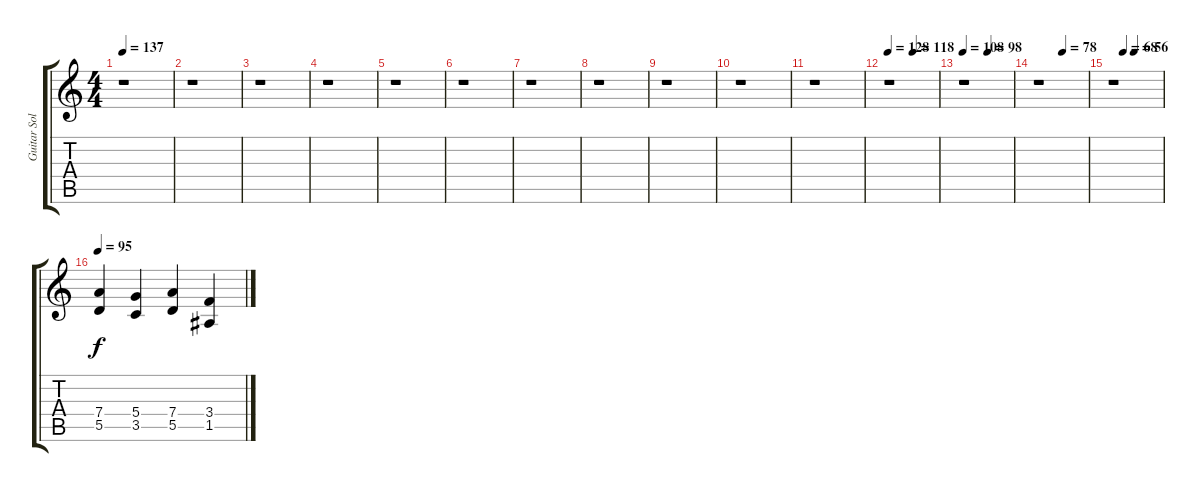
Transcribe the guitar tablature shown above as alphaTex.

\track ("Guitar Solo 1" "Guitar Sol") {instrument distortionguitar}
\staff {score tabs}
\tuning (E4 B3 G3 D3 A2 E2) {hide}
\ts (4 4)
\tempo 137
\clef g2
\ks c
r.1{dy f} |
r.1 |
r.1 |
r.1 |
r.1 |
r.1 |
r.1 |
r.1 |
r.1 |
r.1 |
r.1 |
\tempo 128
\tempo (118 0.5)
r.1 |
\tempo 108
\tempo (98 0.5)
r.1 |
\tempo (78 0.5)
r.1 |
\tempo (68 0.21875)
\tempo (56 0.4375)
r.1 |
\tempo 95
(7.4 5.5).4 (5.4 3.5).4 (7.4 5.5).4 (3.4 1.5).4
